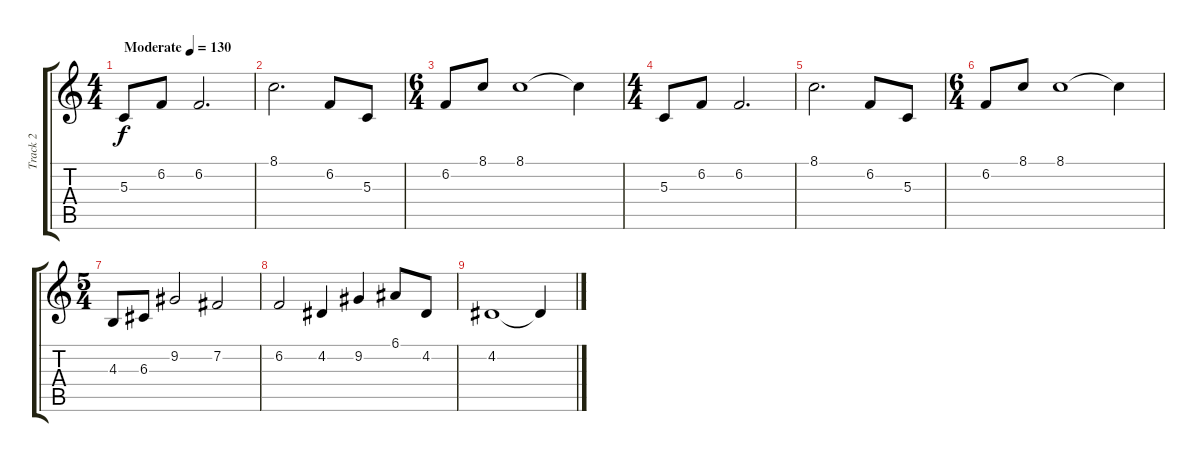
\track ("Track 2" "Track 2") {instrument trombone}
\staff {score tabs}
\tuning (E4 B3 G3 D3 A2 E2) {hide}
\ts (4 4)
\tempo (130 "Moderate")
\clef g2
\ks c
5.3.8{dy f instrument trombone} 6.2.8 6.2.2{d} |
8.1.2{d} 6.2.8 5.3.8 |
\ts (6 4)
6.2.8 8.1.8 8.1.1 8.1{t}.4 |
\ts (4 4)
5.3.8 6.2.8 6.2.2{d} |
8.1.2{d} 6.2.8 5.3.8 |
\ts (6 4)
6.2.8 8.1.8 8.1.1 8.1{t}.4 |
\ts (5 4)
4.3.8 6.3.8 9.2.2 7.2.2 |
6.2.2 4.2.4 9.2.4 6.1.8 4.2.8 |
4.2.1 4.2{t}.4
